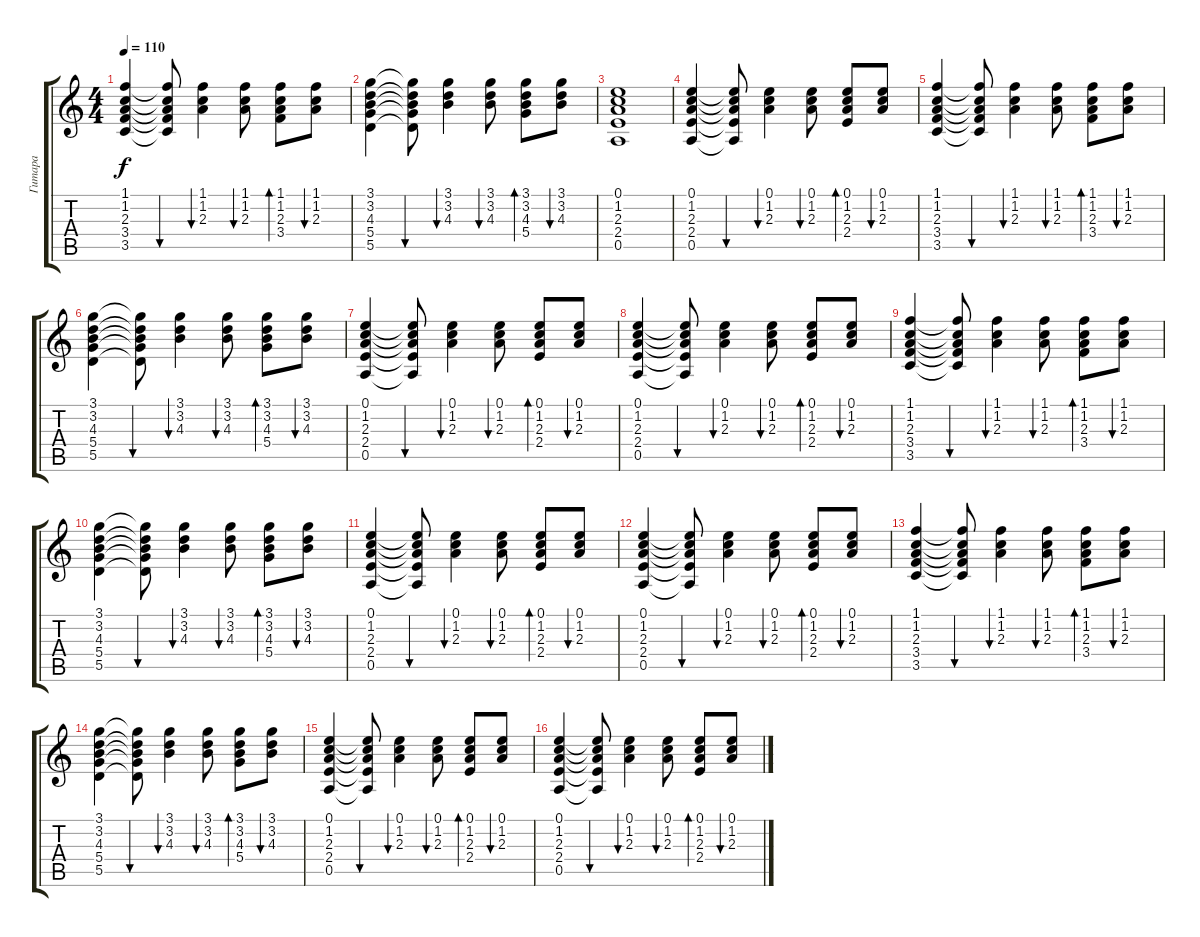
\track ("Гитара" "Гитара") {instrument acousticguitarsteel}
\staff {score tabs}
\tuning (E4 B3 G3 D3 A2 E2) {hide}
\ts (4 4)
\tempo 110
\clef g2
\ks c
(1.1 1.2 2.3 3.4 3.5).4{dy f} (1.1{t} 1.2{t} 2.3{t} 3.4{t} 3.5{t}).8{bu 120} (1.1 1.2 2.3).4{bu 120} (1.1 1.2 2.3).8{bu 120} (1.1 1.2 2.3 3.4).8{bd 60} (1.1 1.2 2.3).8{bu 60} |
(3.1 3.2 4.3 5.4 5.5).4 (3.1{t} 3.2{t} 4.3{t} 5.4{t} 5.5{t}).8{bu 120} (3.1 3.2 4.3).4{bu 120} (3.1 3.2 4.3).8{bu 120} (3.1 3.2 4.3 5.4).8{bd 60} (3.1 3.2 4.3).8{bu 60} |
(0.1 1.2 2.3 2.4 0.5).1 |
(0.1 1.2 2.3 2.4 0.5).4 (0.1{t} 1.2{t} 2.3{t} 2.4{t} 0.5{t}).8{bu 120} (0.1 1.2 2.3).4{bu 120} (0.1 1.2 2.3).8{bu 120} (0.1 1.2 2.3 2.4).8{bd 60} (0.1 1.2 2.3).8{bu 60} |
(1.1 1.2 2.3 3.4 3.5).4 (1.1{t} 1.2{t} 2.3{t} 3.4{t} 3.5{t}).8{bu 120} (1.1 1.2 2.3).4{bu 120} (1.1 1.2 2.3).8{bu 120} (1.1 1.2 2.3 3.4).8{bd 60} (1.1 1.2 2.3).8{bu 60} |
(3.1 3.2 4.3 5.4 5.5).4 (3.1{t} 3.2{t} 4.3{t} 5.4{t} 5.5{t}).8{bu 120} (3.1 3.2 4.3).4{bu 120} (3.1 3.2 4.3).8{bu 120} (3.1 3.2 4.3 5.4).8{bd 60} (3.1 3.2 4.3).8{bu 60} |
(0.1 1.2 2.3 2.4 0.5).4 (0.1{t} 1.2{t} 2.3{t} 2.4{t} 0.5{t}).8{bu 120} (0.1 1.2 2.3).4{bu 120} (0.1 1.2 2.3).8{bu 120} (0.1 1.2 2.3 2.4).8{bd 60} (0.1 1.2 2.3).8{bu 60} |
(0.1 1.2 2.3 2.4 0.5).4 (0.1{t} 1.2{t} 2.3{t} 2.4{t} 0.5{t}).8{bu 120} (0.1 1.2 2.3).4{bu 120} (0.1 1.2 2.3).8{bu 120} (0.1 1.2 2.3 2.4).8{bd 60} (0.1 1.2 2.3).8{bu 60} |
(1.1 1.2 2.3 3.4 3.5).4 (1.1{t} 1.2{t} 2.3{t} 3.4{t} 3.5{t}).8{bu 120} (1.1 1.2 2.3).4{bu 120} (1.1 1.2 2.3).8{bu 120} (1.1 1.2 2.3 3.4).8{bd 60} (1.1 1.2 2.3).8{bu 60} |
(3.1 3.2 4.3 5.4 5.5).4 (3.1{t} 3.2{t} 4.3{t} 5.4{t} 5.5{t}).8{bu 120} (3.1 3.2 4.3).4{bu 120} (3.1 3.2 4.3).8{bu 120} (3.1 3.2 4.3 5.4).8{bd 60} (3.1 3.2 4.3).8{bu 60} |
(0.1 1.2 2.3 2.4 0.5).4 (0.1{t} 1.2{t} 2.3{t} 2.4{t} 0.5{t}).8{bu 120} (0.1 1.2 2.3).4{bu 120} (0.1 1.2 2.3).8{bu 120} (0.1 1.2 2.3 2.4).8{bd 60} (0.1 1.2 2.3).8{bu 60} |
(0.1 1.2 2.3 2.4 0.5).4 (0.1{t} 1.2{t} 2.3{t} 2.4{t} 0.5{t}).8{bu 120} (0.1 1.2 2.3).4{bu 120} (0.1 1.2 2.3).8{bu 120} (0.1 1.2 2.3 2.4).8{bd 60} (0.1 1.2 2.3).8{bu 60} |
(1.1 1.2 2.3 3.4 3.5).4 (1.1{t} 1.2{t} 2.3{t} 3.4{t} 3.5{t}).8{bu 120} (1.1 1.2 2.3).4{bu 120} (1.1 1.2 2.3).8{bu 120} (1.1 1.2 2.3 3.4).8{bd 60} (1.1 1.2 2.3).8{bu 60} |
(3.1 3.2 4.3 5.4 5.5).4 (3.1{t} 3.2{t} 4.3{t} 5.4{t} 5.5{t}).8{bu 120} (3.1 3.2 4.3).4{bu 120} (3.1 3.2 4.3).8{bu 120} (3.1 3.2 4.3 5.4).8{bd 60} (3.1 3.2 4.3).8{bu 60} |
(0.1 1.2 2.3 2.4 0.5).4 (0.1{t} 1.2{t} 2.3{t} 2.4{t} 0.5{t}).8{bu 120} (0.1 1.2 2.3).4{bu 120} (0.1 1.2 2.3).8{bu 120} (0.1 1.2 2.3 2.4).8{bd 60} (0.1 1.2 2.3).8{bu 60} |
(0.1 1.2 2.3 2.4 0.5).4 (0.1{t} 1.2{t} 2.3{t} 2.4{t} 0.5{t}).8{bu 120} (0.1 1.2 2.3).4{bu 120} (0.1 1.2 2.3).8{bu 120} (0.1 1.2 2.3 2.4).8{bd 60} (0.1 1.2 2.3).8{bu 60}
